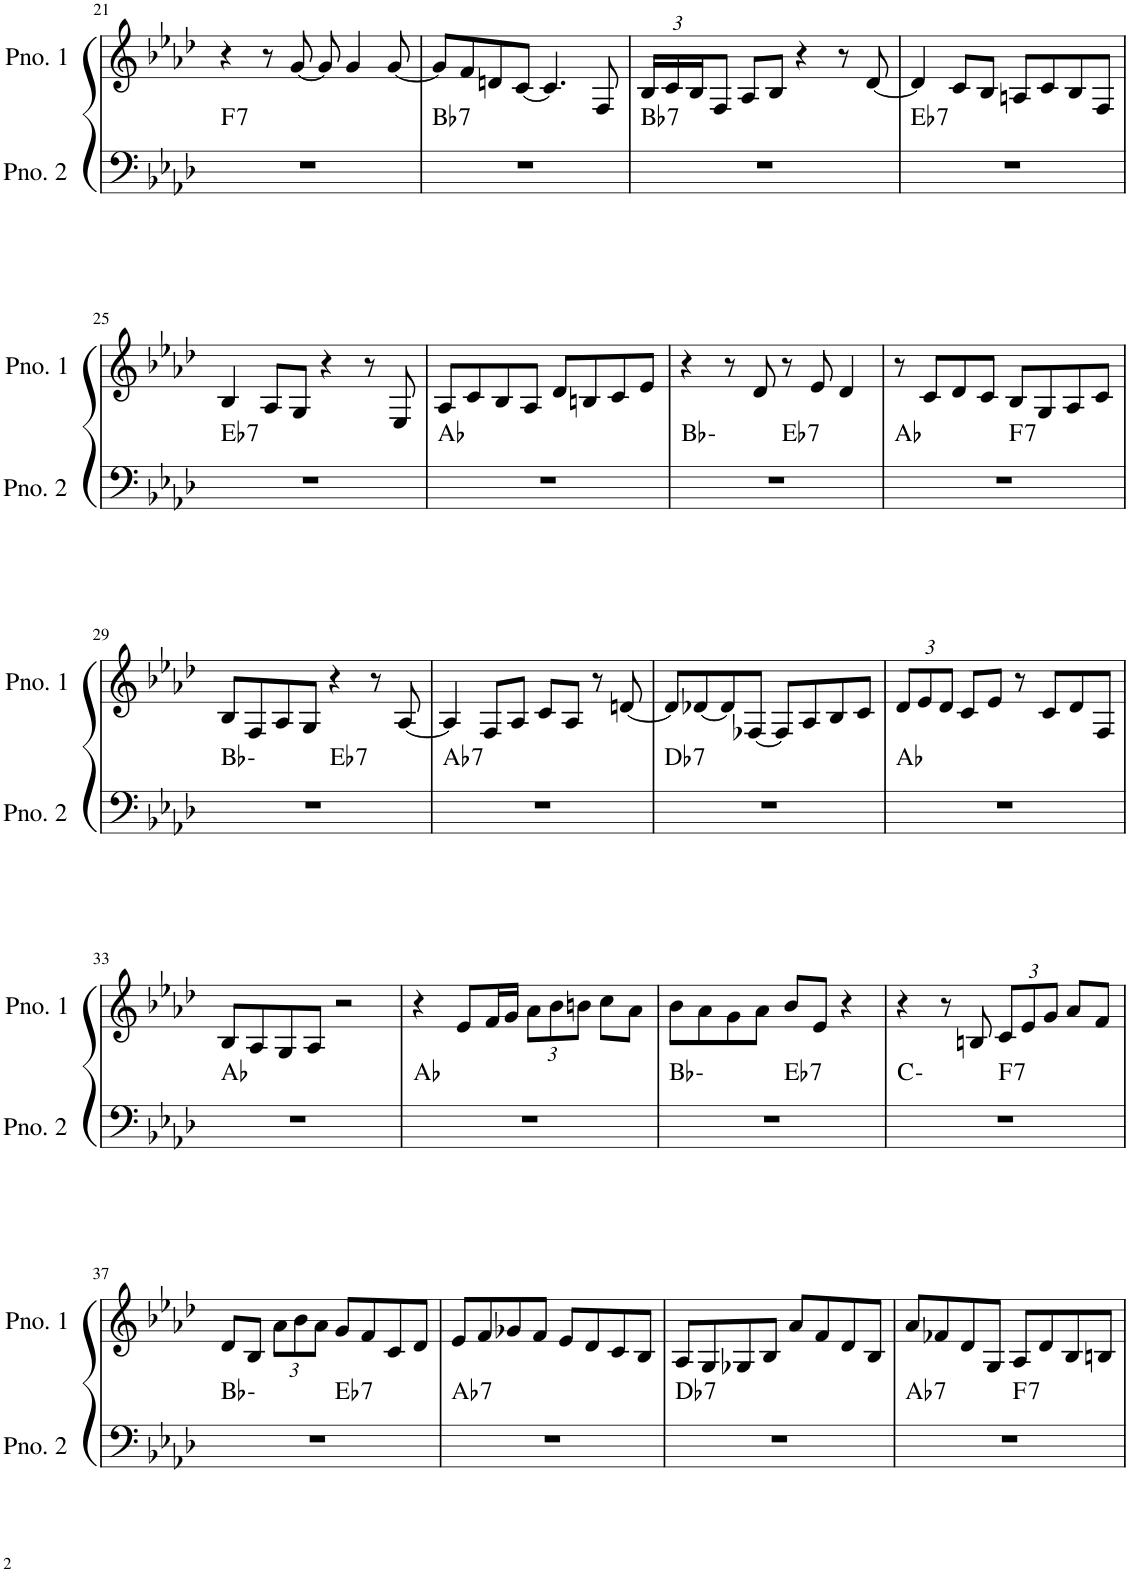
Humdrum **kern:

**kern	**harte	**kern
*part2	*part2	*part1
*staff2	*	*staff1
*I"ピアノ 2	*	*I"ピアノ 1
!!LO:PB:g=z
*clefF4	*	*clefG2
*k[b-e-a-d-]	*	*k[b-e-a-d-]
*M4/4	*	*M4/4
=21	=21	=21
!	!LO:H:kt=7	!
1r	F:7	4r
.	.	8r
.	.	[8g/
.	.	8g/]
.	.	4g/
.	.	[8g/
=22	=22	=22
!	!LO:H:kt=7	!
1r	Bb:7	8g/L]
.	.	8f/
.	.	8dn/
.	.	[8c/J
.	.	4.c/]
.	.	8F/
=23	=23	=23
*	*	*Xbrackettup
!	!LO:H:kt=7	!
1r	Bb:7	24B-/LL
.	.	24c/
.	.	24B-/J
.	.	8F/J
.	.	8A-/L
.	.	8B-/J
.	.	4r
.	.	8r
.	.	[8d-/
=24	=24	=24
!	!LO:H:kt=7	!
1r	Eb:7	4d-/]
.	.	8c/L
.	.	8B-/J
.	.	8An/L
.	.	8c/
.	.	8B-/
.	.	8F/J
!!LO:LB:g=z
=25	=25	=25
!	!LO:H:kt=7	!
1r	Eb:7	4B-/
.	.	8A-/L
.	.	8G/J
.	.	4r
.	.	8r
.	.	8E-/
=26	=26	=26
1r	Ab:maj	8A-/L
.	.	8c/
.	.	8B-/
.	.	8A-/J
.	.	8d-/L
.	.	8Bn/
.	.	8c/
.	.	8e-/J
=27	=27	=27
*^	*	*
1r	2ryy	Bb:min	4r
.	.	.	8r
.	.	.	8d-/
!	!	!LO:H:kt=7	!
.	2ryy	Eb:7	8r
.	.	.	8e-/
.	.	.	4d-/
=28	=28	=28	=28
1r	2ryy	Ab:maj	8r
.	.	.	8c/L
.	.	.	8d-/
.	.	.	8c/J
!	!	!LO:H:kt=7	!
.	2ryy	F:7	8B-/L
.	.	.	8G/
.	.	.	8A-/
.	.	.	8c/J
!!LO:LB:g=z
=29	=29	=29	=29
1r	2ryy	Bb:min	8B-/L
.	.	.	8F/
.	.	.	8A-/
.	.	.	8G/J
!	!	!LO:H:kt=7	!
.	2ryy	Eb:7	4r
.	.	.	8r
.	.	.	[8A-/
=30	=30	=30	=30
!	!	!LO:H:kt=7	!
*v	*v	*	*
1r	Ab:7	4A-/]
.	.	8F/L
.	.	8A-/J
.	.	8c/L
.	.	8A-/J
.	.	8r
.	.	[8dn/
=31	=31	=31
!	!LO:H:kt=7	!
1r	Db:7	8d/L]
.	.	[8d-X/
.	.	8d-/]
.	.	[8F-X/J
.	.	8F-/L]
.	.	8A-/
.	.	8B-/
.	.	8c/J
=32	=32	=32
1r	Ab:maj	12d-/L
.	.	12e-/
.	.	12d-/J
.	.	8c/L
.	.	8e-/J
.	.	8r
.	.	8c/L
.	.	8d-/
.	.	8F/J
!!LO:LB:g=z
=33	=33	=33
1r	Ab:maj	8B-/L
.	.	8A-/
.	.	8G/
.	.	8A-/J
.	.	2r
=34	=34	=34
1r	Ab:maj	4r
.	.	8e-/L
.	.	16f/L
.	.	16g/JJ
.	.	12a-\L
.	.	12b-\
.	.	12bn\J
.	.	8cc\L
.	.	8a-\J
=35	=35	=35
*^	*	*
1r	2ryy	Bb:min	8b-\L
.	.	.	8a-\
.	.	.	8g\
.	.	.	8a-\J
!	!	!LO:H:kt=7	!
.	2ryy	Eb:7	8b-/L
.	.	.	8e-/J
.	.	.	4r
=36	=36	=36	=36
1r	2ryy	C:min	4r
.	.	.	8r
.	.	.	8Bn/
!	!	!LO:H:kt=7	!
.	2ryy	F:7	12c/L
.	.	.	12e-/
.	.	.	12g/J
.	.	.	8a-/L
.	.	.	8f/J
!!LO:LB:g=z
=37	=37	=37	=37
1r	2ryy	Bb:min	8d-/L
.	.	.	8B-/J
.	.	.	12a-\L
.	.	.	12b-\
.	.	.	12a-\J
!	!	!LO:H:kt=7	!
.	2ryy	Eb:7	8g/L
.	.	.	8f/
.	.	.	8c/
.	.	.	8d-/J
=38	=38	=38	=38
!	!	!LO:H:kt=7	!
*v	*v	*	*
1r	Ab:7	8e-/L
.	.	8f/
.	.	8g-X/
.	.	8f/J
.	.	8e-/L
.	.	8d-/
.	.	8c/
.	.	8B-/J
=39	=39	=39
!	!LO:H:kt=7	!
1r	Db:7	8A-/L
.	.	8G/
.	.	8G-X/
.	.	8B-/J
.	.	8a-/L
.	.	8f/
.	.	8d-/
.	.	8B-/J
=40	=40	=40
!	!LO:H:kt=7	!
*^	*	*
1r	2ryy	Ab:7	8a-/L
.	.	.	8f-X/
.	.	.	8d-/
.	.	.	8G/J
!	!	!LO:H:kt=7	!
.	2ryy	F:7	8A-/L
.	.	.	8d-/
.	.	.	8B-/
.	.	.	8Bn/J
*v	*v	*	*
=	=	=
*-	*-	*-
